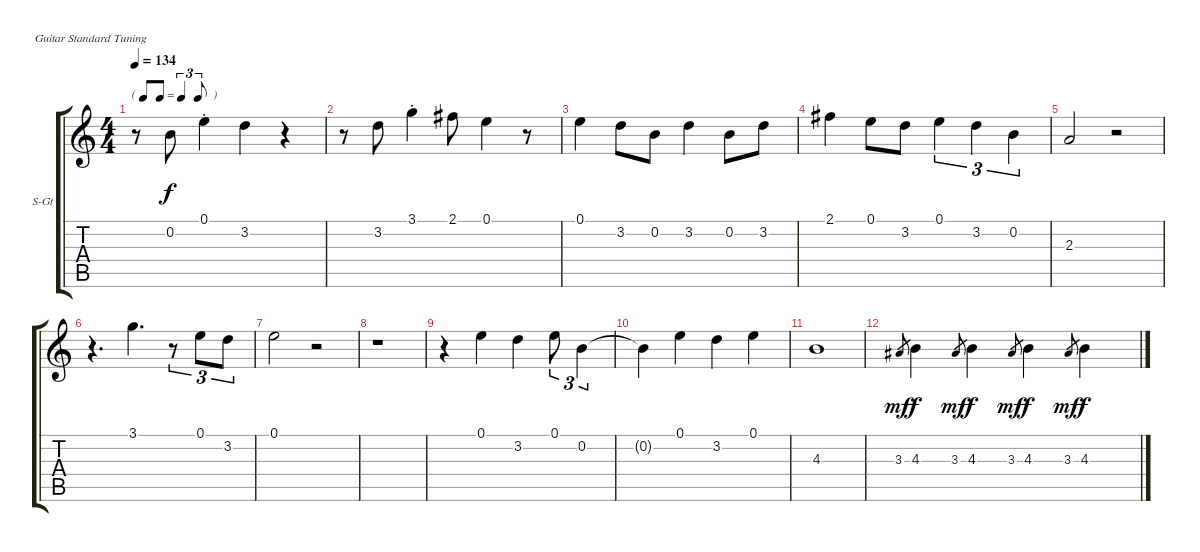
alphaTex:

\bracketExtendMode groupsimilarinstruments
\firstSystemTrackNameOrientation horizontal
\otherSystemsTrackNameOrientation horizontal
\track ("David Coverdale" "S-Gt") {instrument clarinet}
\staff {score tabs}
\tuning (E4 B3 G3 D3 A2 E2)
\displaytranspose 12
\ts (4 4)
\tf triplet8th
\tempo 134
\clef g2
\ks c
r.8{dy f} 0.2.8 0.1{st}.4 3.2.4 r.4 |
r.8 3.2.8 3.1{st}.4 2.1.8 0.1.4 r.8 |
0.1.4 3.2.8 0.2.8 3.2.4 0.2.8 3.2.8 |
2.1.4 0.1.8 3.2.8 0.1.4{tu (3 2)} 3.2.4{tu (3 2)} 0.2.4{tu (3 2)} |
2.3.2 r.2 |
r.4{d} 3.1.4{d} r.8{tu (3 2)} 0.1.8{tu (3 2)} 3.2.8{tu (3 2)} |
0.1.2 r.2 |
r.1 |
r.4 0.1.4 3.2.4 0.1.8{tu (3 2)} 0.2.4{tu (3 2)} |
0.2{t}.4 0.1.4 3.2.4 0.1.4 |
4.3.1 |
3.3.8{gr dy mf} 4.3.4{dy f} 3.3.8{gr dy mf} 4.3.4{dy f} 3.3.8{gr dy mf} 4.3.4{dy f} 3.3.8{gr dy mf} 4.3.4{dy f}
